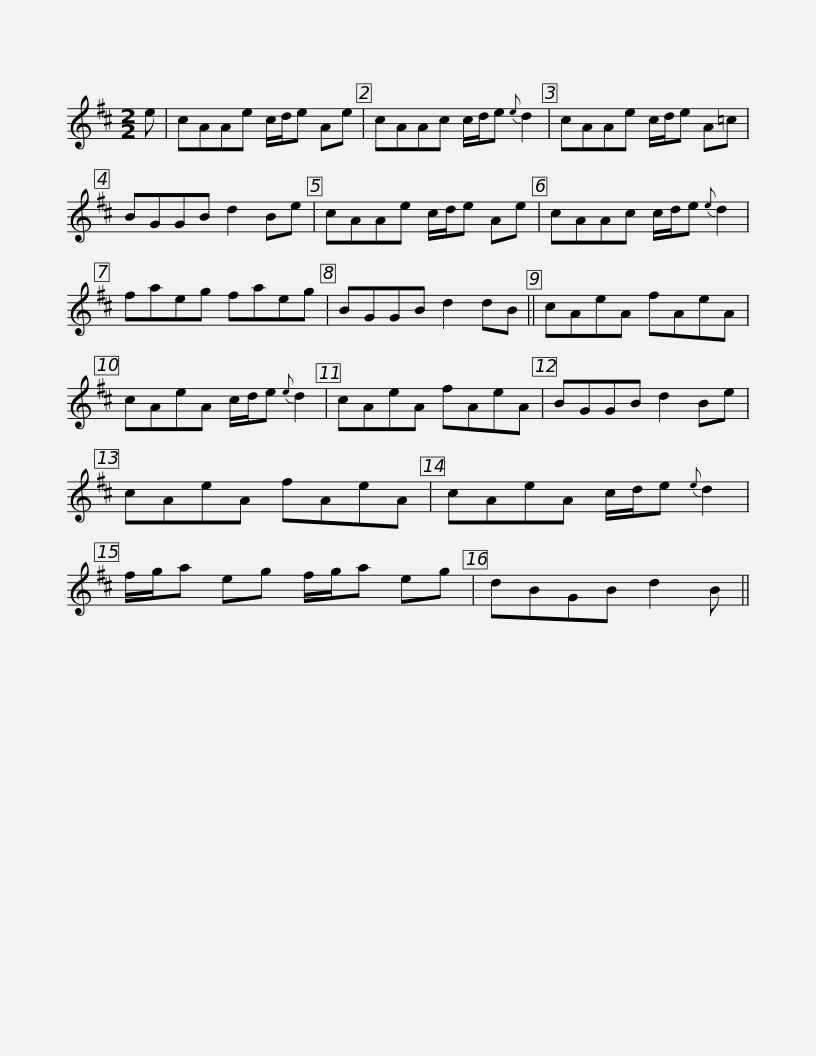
X:1
L:1/8
M:2/2
I:linebreak $
K:D
V:1 treble
V:1
 e | cAAe c/d/e Ae | cAAc c/d/e{e} d2 | cAAe c/d/e A=c | BGGB d2 Be | %5
 cAAe c/d/e Ae |$ cAAc c/d/e{e} d2 | faeg faeg | BGGB d2 dB || cAeA fAeA | %10
 cAeA c/d/e{e} d2 |$ cAeA fAeA | BGGB d2 Be | cAeA fAeA | cAeA c/d/e{e} d2 | %15
 f/g/a eg f/g/a eg |$ dBGB d2 B || %17
